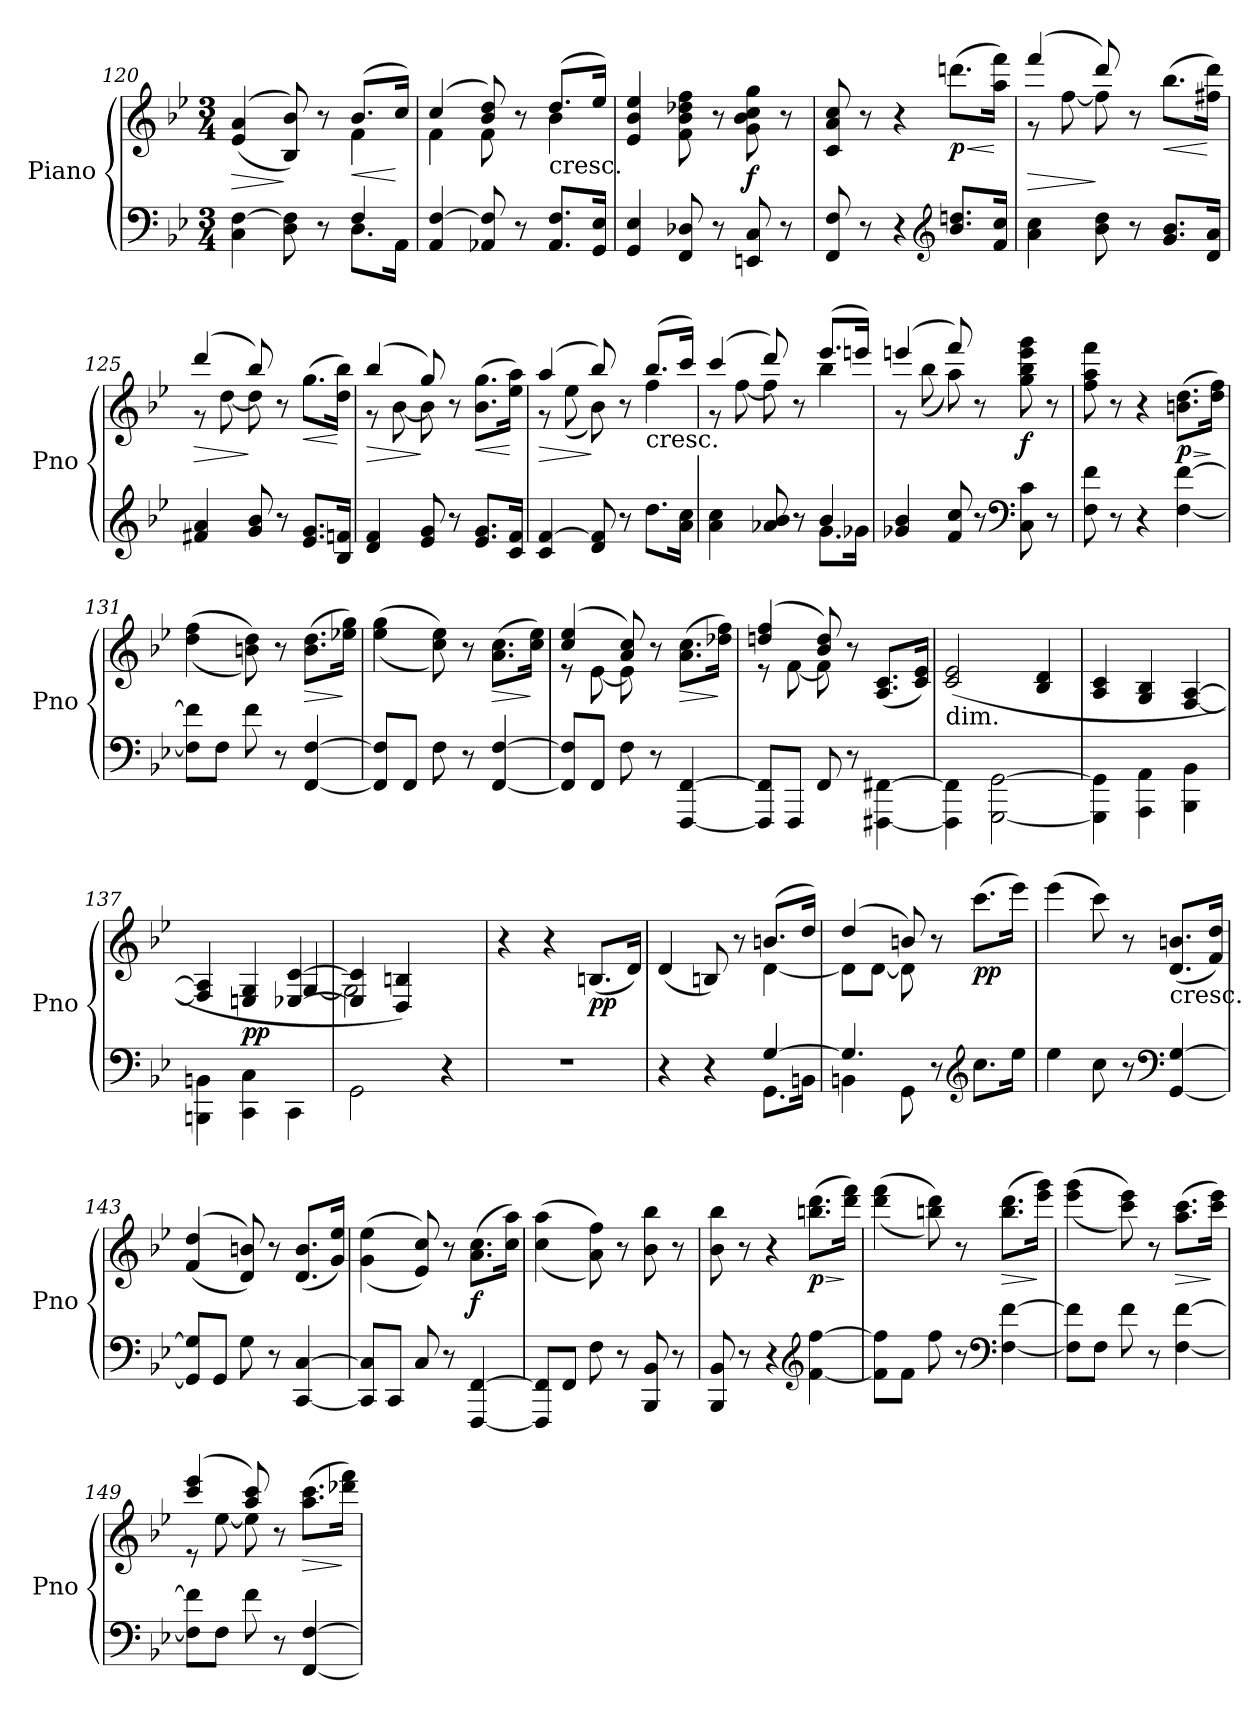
**kern	**kern	**dynam
*part1	*part1	*part1
*staff2	*staff1	*staff1/2
*I"Piano	*	*
*I'Pno	*	*
!!LO:LB:g=z
*clefF4	*clefG2	*
*k[b-e-]	*k[b-e-]	*
*B-:	*B-:	*
*M3/4	*M3/4	*
=120	=120	=120
*^	*	*
!	!	!	!LO:HP:b
*	*	*^	*
4C\ [4F\	2ryy	(>(>4e-/ 4a/	2ryy	>
8D\ 8F\]	.	8B-/ 8b-/))	.	]
8r	.	8r	.	.
!	!	!	!	!LO:HP:b
4F/	8.D\L	(>8.b-/L	4f\	<
.	16AA\Jk	16cc/Jk)	.	[
*v	*v	*	*	*
=121	=121	=121	=121
4AA/ [4F/	(>4cc/	4f\	.
8AA-X/ 8F/]	8b-/ 8dd/)	8f\	.
8r	8r	8ryy	.
!	!LO:TX:b:t=cresc.	!	!
8.AA-/ 8.F/L	(>8.dd/L	4b-\	.
16GG/ 16E-/Jk	16ee-/Jk)	.	.
*	*v	*v	*
=122	=122	=122
4GG/ 4E-/	4e-/ 4b-/ 4ee-/	.
8FF/ 8D-X/	8f\ 8b-\ 8dd-X\ 8ff\	.
8r	8r	.
!	!	!LO:DY:b
8EEn/ 8C/	8g\ 8b-\ 8cc\ 8gg\	f
8r	8r	.
=123	=123	=123
8FF/ 8F/	8c/ 8a/ 8cc/	.
8r	8r	.
4r	4r	.
*clefG2	*	*
!	!	!LO:HP:b
!	!	!LO:DY:n=1:b
8.b-/ 8.ddn/L	(>8.dddn\L	< p
16f/ 16cc/Jk	16aa\ 16fff\Jk)	[
=124	=124	=124
!	!	!LO:HP:b
*	*^	*
4a\ 4cc\	(>4fff/	8r	>
.	.	[8ff\	.
8b-\ 8dd\	8ddd/)	8ff\]	]
8r	8r	4.ryy	.
!	!	!	!LO:HP:b
8.g/ 8.b-/L	(<8.bb-\L	.	<
16d/ 16a/Jk	16ff#X\ 16ddd\Jk)	.	[
=125	=125	=125	=125
!	!	!	!LO:HP:b
4f#X/ 4a/	(>4ddd/	8r	>
.	.	[8dd\	.
8g/ 8b-/	8bb-/)	8dd\]	]
8r	8r	4.ryy	.
!	!	!	!LO:HP:b
8.e-/ 8.g/L	(<8.gg\L	.	<
16B-/ 16fn/Jk	16dd\ 16bb-\Jk)	.	[
!!LO:LB:g=z	!!
=126	=126	=126	=126
!	!	!	!LO:HP:b
4d/ 4f/	(>4bb-/	8r	>
.	.	[8b-\	.
8e-/ 8g/	8gg/)	8b-\]	]
8r	8r	4.ryy	.
!	!	!	!LO:HP:b
8.e-/ 8.g/L	(<8.b-\ 8.gg\L	.	<
16c/ 16f/Jk	16ee-\ 16aa\Jk)	.	[
=127	=127	=127	=127
!	!	!	!LO:HP:b
4c/ [4f/	(>4aa/	8r	>
.	.	(<8ee-\	.
8d/ 8f/]	8bb-/)	8b-\)	]
8r	8r	8ryy	.
!	!LO:TX:b:t=cresc.	!	!
8.dd\L	(>8.bb-/L	4ff\	.
16a\ 16cc\Jk	16ccc/Jk)	.	.
=128	=128	=128	=128
*^	*	*	*
4a\ 4cc\	2ryy	(>4ccc/	8r	.
.	.	.	[8ff\	.
8a-X/ 8b-/	.	8ddd/)	8ff\]	.
8r	.	8r	8ryy	.
4b-/	8.g\L	(>8.eee-/L	4bb-\	.
.	16g-X\Jk	16eeen/Jk)	.	.
*v	*v	*	*	*
=129	=129	=129	=129
4g-X/ 4b-/	(>4eeen/	8r	.
.	.	(<8bb-\	.
8f/ 8cc/	8fff/)	8aa\)	.
8r	8r	4.ryy	.
*clefF4	*	*	*
!	!	!	!LO:DY:b
8C\ 8c\	8gg\ 8bb-\ 8eee\ 8ggg\	.	f
8r	8r	.	.
*	*v	*v	*
=130	=130	=130
8F\ 8f\	8ff\ 8aa\ 8fff\	.
8r	8r	.
4r	4r	.
!	!	!LO:HP:b
!	!	!LO:DY:n=1:b
[4F\ [4f\	(>8.bn\ 8.dd\L	> p
.	16dd\ 16ff\Jk)	]
!!LO:PB:g=z
=131	=131	=131
8F\] 8f\]L	(>(>4dd\ 4ff\	.
8F\J	.	.
8f\	8bn\ 8dd\))	.
8r	8r	.
!	!	!LO:HP:b
[4FF/ [4F/	(>8.b\ 8.dd\L	>
.	16ee-X\ 16gg\Jk)	]
=132	=132	=132
8FF/] 8F/]L	(>(>4ee-\ 4gg\	.
8FF/J	.	.
8F\	8cc\ 8ee-\))	.
8r	8r	.
!	!	!LO:HP:b
[4FF/ [4F/	(>8.a\ 8.cc\L	>
.	16cc\ 16ee-\Jk)	]
=133	=133	=133
*	*^	*
8FF/] 8F/]L	(>4cc/ 4ee-/	8re	.
8FF/J	.	[8e-\	.
8F\	8a/ 8cc/)	8e-\]	.
8r	8r	4.ryy	.
!	!	!	!LO:HP:b
[4FFF/ [4FF/	(<8.a\ 8.cc\L	.	>
.	16dd-X\ 16ff\Jk)	.	]
=134	=134	=134	=134
8FFF/] 8FF/]L	(>4ddn/ 4ff/	8re	.
8FFF/J	.	[8f\	.
8FF/	8b-/ 8dd/)	8f\]	.
8r	8r	4.ryy	.
[4FFF#X\ [4FF#X\	(>8.A/ 8.c/L	.	.
.	16c/ 16e-/Jk)	.	.
*	*v	*v	*
=135	=135	=135
!	!LO:TX:b:t=dim.	!
4FFF#\] 4FF#\]	(>2c/ 2e-/	.
[2GGG\ [2GG\	.	.
.	4B-/ 4d/	.
=136	=136	=136
4GGG\] 4GG\]	4A/ 4c/	.
4AAA\ 4AA\	4G/ 4B-/	.
4BBB-\ 4BB-\	[4F/ [4A/	.
=137	=137	=137
*	*^	*
4BBBn\ 4BBn\	4F/] 4A/]	2ryy	.
!	!	!	!LO:DY:b
4CC\ 4C\	4En/ 4G/	.	pp
4CC\	[4E-X/ [4c/	[4G/	.
!!LO:LB:g=z	!!
=138	=138	=138	=138
2GG\	4E-/] 4c/]	2G\]	.
.	4D/ 4Bn/)	.	.
4r	4ryy	4ryy	.
*	*v	*v	*
=139	=139	=139
2.r	4r	.
.	4r	.
!	!	!LO:DY:b
.	(<8.Bn/L	pp
.	16d/Jk)	.
=140	=140	=140
*^	*^	*
4r	2ryy	(>4d/	2ryy	.
4r	.	8Bn/)	.	.
.	.	8r	.	.
[4G/	8.GG\L	(>8.bn/L	[4d\	.
.	16BBn\Jk	16dd/Jk)	.	.
=141	=141	=141	=141	=141
4.G/]	4BBn\	(>4dd/	8d\L]	.
.	.	.	[8d\J	.
.	8GG\	8bn/)	8d\]	.
8r	4.ryy	8r	4.ryy	.
*clefG2	*	*	*	*
!	!	!	!	!LO:DY:b
8.cc\L	.	(<8.ccc\L	.	pp
16ee-\Jk	.	16eee-\Jk)	.	.
*v	*v	*	*	*
*	*v	*v	*
=142	=142	=142
4ee-\	(>4eee-\	.
8cc\	8ccc\)	.
8r	8r	.
*clefF4	*	*
!	!LO:TX:b:t=cresc.	!
[4GG/ [4G/	(<8.d/ 8.bn/L	.
.	16f/ 16dd/Jk)	.
=143	=143	=143
8GG/] 8G/]L	(<(<4f/ 4dd/	.
8GG/J	.	.
8G\	8d/ 8bn/))	.
8r	8r	.
[4CC/ [4C/	(<8.d/ 8.b/L	.
.	16g/ 16ee-/Jk)	.
!!LO:LB:g=z
=144	=144	=144
8CC/] 8C/]L	(>(>4g\ 4ee-\	.
8CC/J	.	.
8C/	8e-/ 8cc/))	.
8r	8r	.
!	!	!LO:DY:b
[4FFF/ [4FF/	(>8.a\ 8.cc\L	f
.	16cc\ 16aa\Jk)	.
=145	=145	=145
8FFF/] 8FF/]L	(>(>4cc\ 4aa\	.
8FF/J	.	.
8F\	8a\ 8ff\))	.
8r	8r	.
8BBB-/ 8BB-/	8b-\ 8bb-\	.
8r	8r	.
=146	=146	=146
8BBB-/ 8BB-/	8b-\ 8bb-\	.
8r	8r	.
4r	4r	.
*clefG2	*	*
!	!	!LO:HP:b
!	!	!LO:DY:n=1:b
[4f\ [4ff\	(>8.bbn\ 8.ddd\L	> p
.	16ddd\ 16fff\Jk)	]
=147	=147	=147
8f\] 8ff\]L	(>(>4ddd\ 4fff\	.
8f\J	.	.
8ff\	8bbn\ 8ddd\))	.
8r	8r	.
*clefF4	*	*
!	!	!LO:HP:b
[4F\ [4f\	(>8.bb\ 8.ddd\L	>
.	16eee-\ 16ggg\Jk)	]
=148	=148	=148
8F\] 8f\]L	(>(>4eee-\ 4ggg\	.
8F\J	.	.
8f\	8ccc\ 8eee-\))	.
8r	8r	.
!	!	!LO:HP:b
[4F\ [4f\	(>8.aa\ 8.ccc\L	>
.	16ccc\ 16eee-\Jk)	]
=149	=149	=149
*	*^	*
8F\] 8f\]L	(>4ccc/ 4eee-/	8re	.
8F\J	.	[8ee-\	.
8f\	8aa/ 8ccc/)	8ee-\]	.
8r	8r	4.ryy	.
!	!	!	!LO:HP:b
[4FF/ [4F/	(<8.aa\ 8.ccc\L	.	>
.	16ddd-X\ 16fff\Jk)	.	]
*	*v	*v	*
=	=	=
*-	*-	*-
